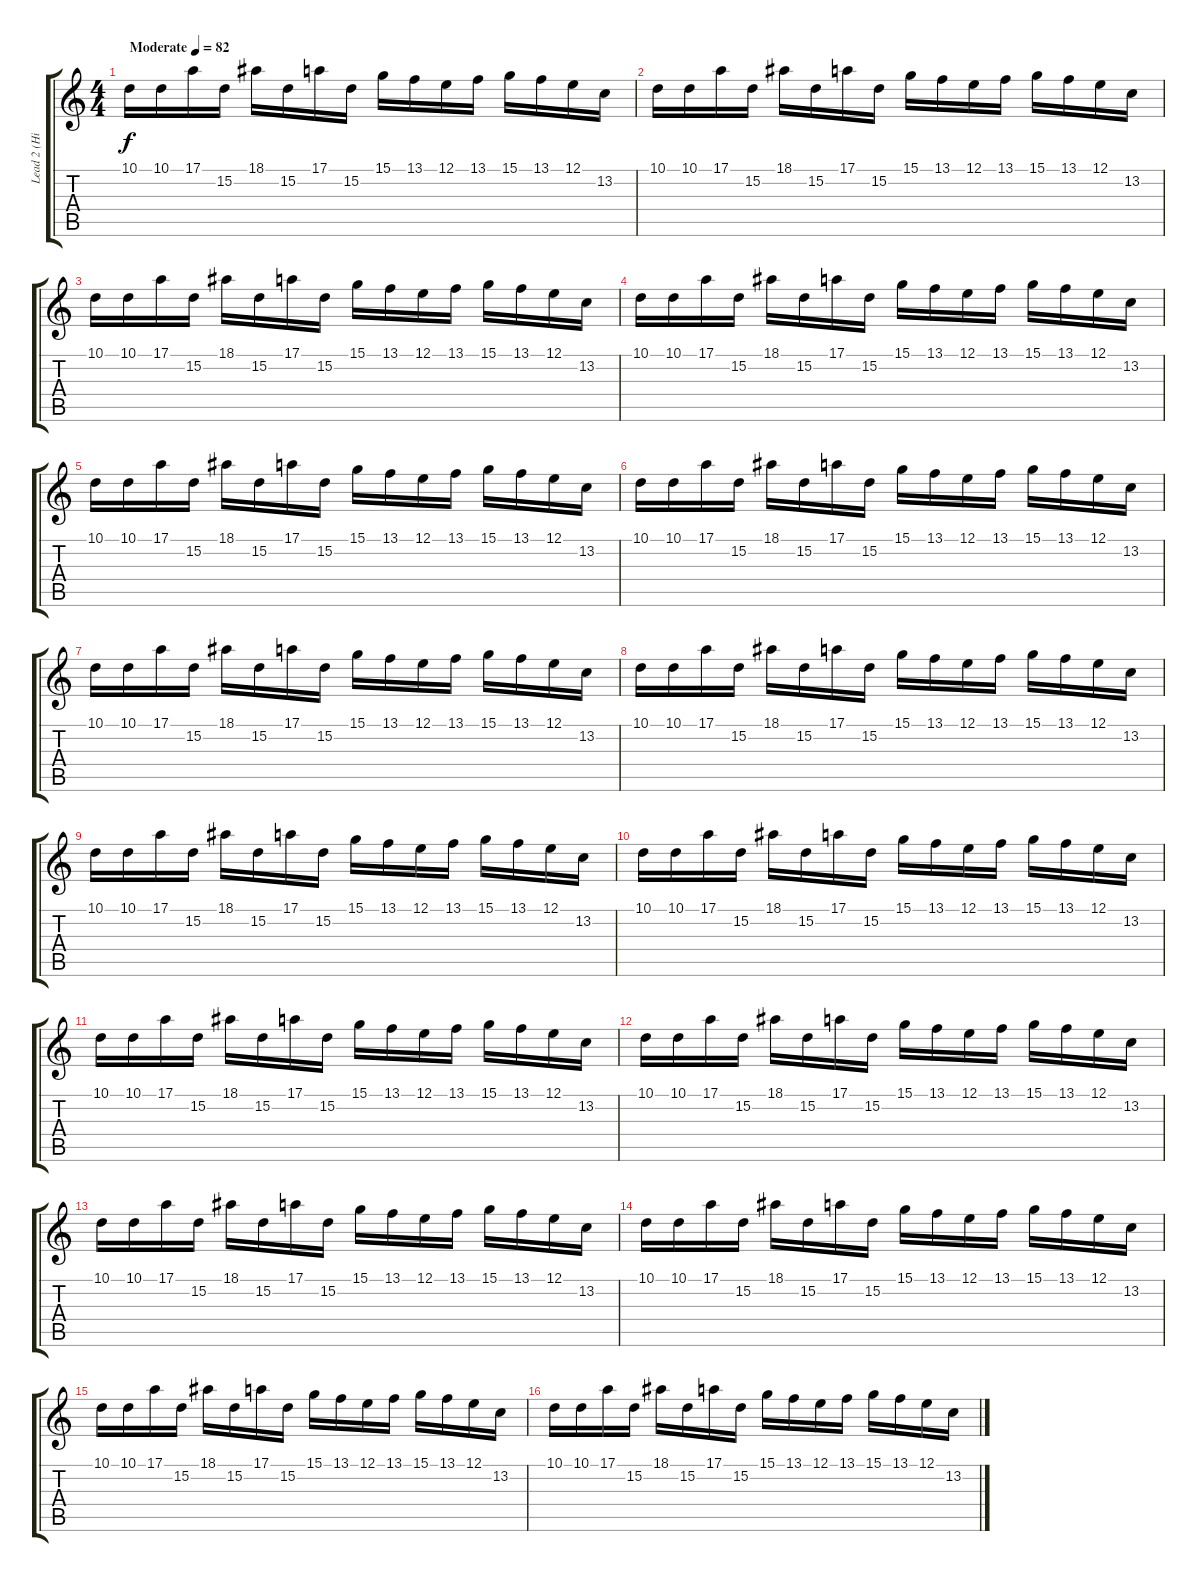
\track ("Lead 2 (High)" "Lead 2 (Hi") {instrument sitar}
\staff {score tabs}
\tuning (E4 B3 G3 D3 A2 E2) {hide}
\ts (4 4)
\tempo (82 "Moderate")
\clef g2
\ks c
10.1.16{dy f instrument sitar} 10.1.16 17.1.16 15.2.16 18.1.16 15.2.16 17.1.16 15.2.16 15.1.16 13.1.16 12.1.16 13.1.16 15.1.16 13.1.16 12.1.16 13.2.16 |
10.1.16 10.1.16 17.1.16 15.2.16 18.1.16 15.2.16 17.1.16 15.2.16 15.1.16 13.1.16 12.1.16 13.1.16 15.1.16 13.1.16 12.1.16 13.2.16 |
10.1.16 10.1.16 17.1.16 15.2.16 18.1.16 15.2.16 17.1.16 15.2.16 15.1.16 13.1.16 12.1.16 13.1.16 15.1.16 13.1.16 12.1.16 13.2.16 |
10.1.16 10.1.16 17.1.16 15.2.16 18.1.16 15.2.16 17.1.16 15.2.16 15.1.16 13.1.16 12.1.16 13.1.16 15.1.16 13.1.16 12.1.16 13.2.16 |
10.1.16 10.1.16 17.1.16 15.2.16 18.1.16 15.2.16 17.1.16 15.2.16 15.1.16 13.1.16 12.1.16 13.1.16 15.1.16 13.1.16 12.1.16 13.2.16 |
10.1.16 10.1.16 17.1.16 15.2.16 18.1.16 15.2.16 17.1.16 15.2.16 15.1.16 13.1.16 12.1.16 13.1.16 15.1.16 13.1.16 12.1.16 13.2.16 |
10.1.16 10.1.16 17.1.16 15.2.16 18.1.16 15.2.16 17.1.16 15.2.16 15.1.16 13.1.16 12.1.16 13.1.16 15.1.16 13.1.16 12.1.16 13.2.16 |
10.1.16 10.1.16 17.1.16 15.2.16 18.1.16 15.2.16 17.1.16 15.2.16 15.1.16 13.1.16 12.1.16 13.1.16 15.1.16 13.1.16 12.1.16 13.2.16 |
10.1.16 10.1.16 17.1.16 15.2.16 18.1.16 15.2.16 17.1.16 15.2.16 15.1.16 13.1.16 12.1.16 13.1.16 15.1.16 13.1.16 12.1.16 13.2.16 |
10.1.16 10.1.16 17.1.16 15.2.16 18.1.16 15.2.16 17.1.16 15.2.16 15.1.16 13.1.16 12.1.16 13.1.16 15.1.16 13.1.16 12.1.16 13.2.16 |
10.1.16 10.1.16 17.1.16 15.2.16 18.1.16 15.2.16 17.1.16 15.2.16 15.1.16 13.1.16 12.1.16 13.1.16 15.1.16 13.1.16 12.1.16 13.2.16 |
10.1.16 10.1.16 17.1.16 15.2.16 18.1.16 15.2.16 17.1.16 15.2.16 15.1.16 13.1.16 12.1.16 13.1.16 15.1.16 13.1.16 12.1.16 13.2.16 |
10.1.16 10.1.16 17.1.16 15.2.16 18.1.16 15.2.16 17.1.16 15.2.16 15.1.16 13.1.16 12.1.16 13.1.16 15.1.16 13.1.16 12.1.16 13.2.16 |
10.1.16 10.1.16 17.1.16 15.2.16 18.1.16 15.2.16 17.1.16 15.2.16 15.1.16 13.1.16 12.1.16 13.1.16 15.1.16 13.1.16 12.1.16 13.2.16 |
10.1.16 10.1.16 17.1.16 15.2.16 18.1.16 15.2.16 17.1.16 15.2.16 15.1.16 13.1.16 12.1.16 13.1.16 15.1.16 13.1.16 12.1.16 13.2.16 |
10.1.16 10.1.16 17.1.16 15.2.16 18.1.16 15.2.16 17.1.16 15.2.16 15.1.16 13.1.16 12.1.16 13.1.16 15.1.16 13.1.16 12.1.16 13.2.16
